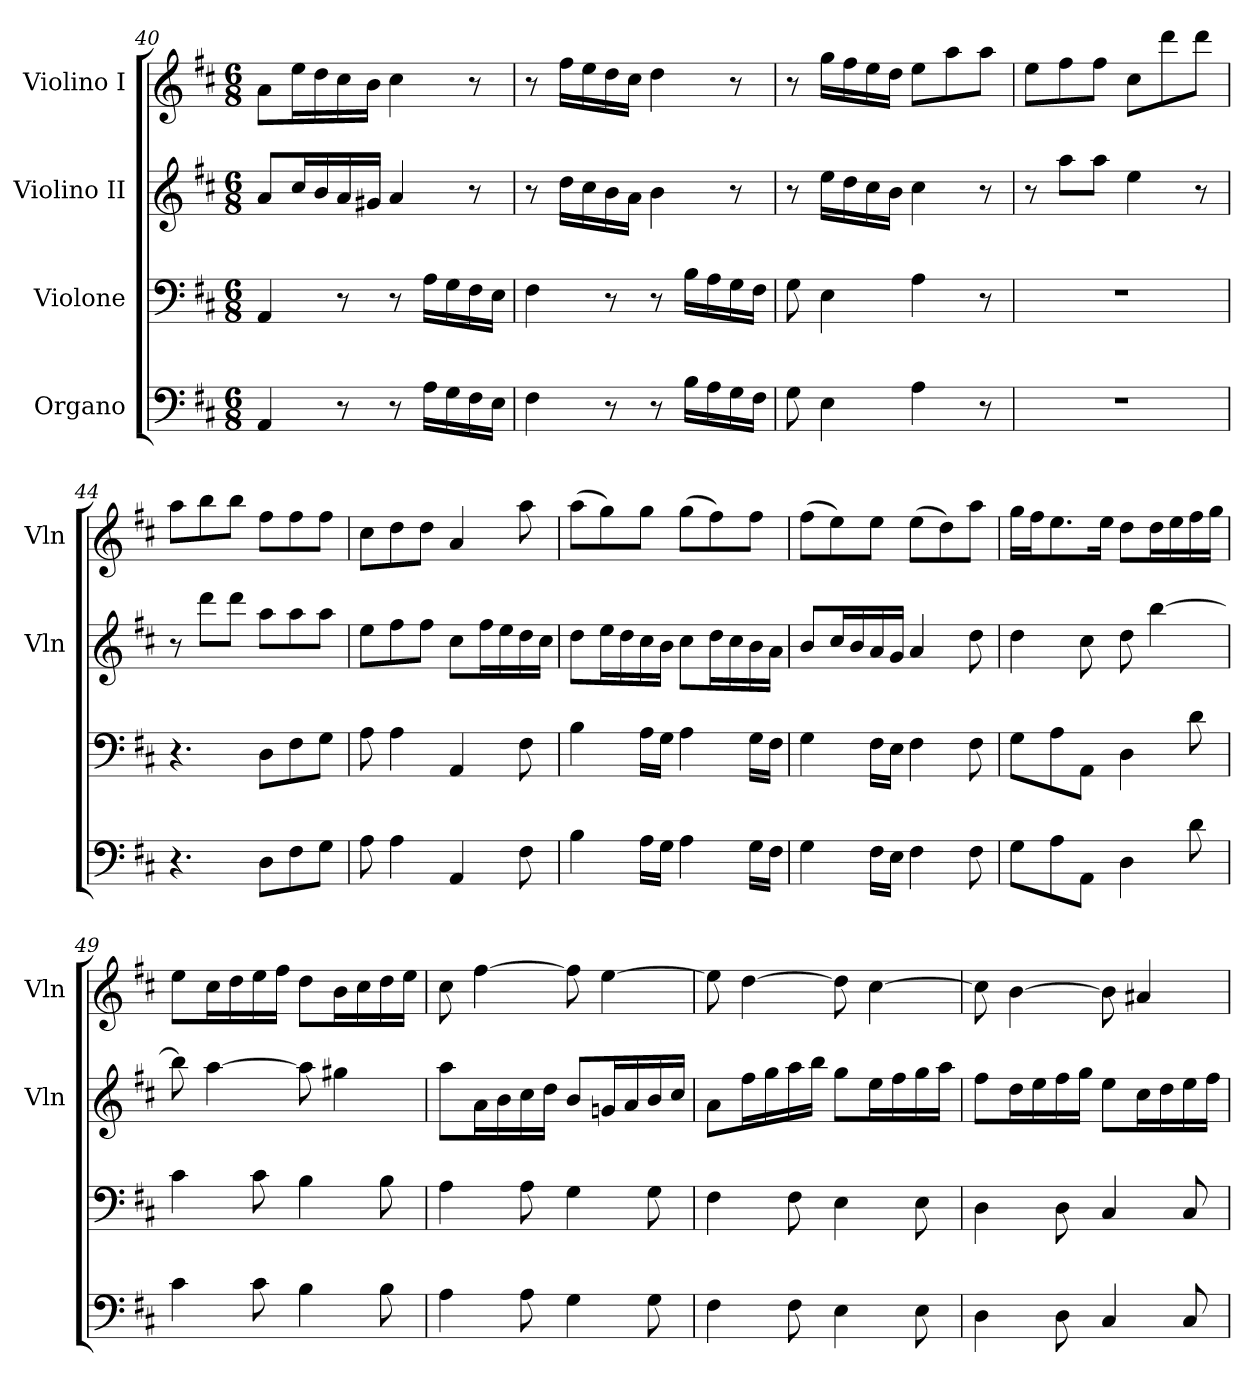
**kern	**kern	**kern	**kern
*part4	*part3	*part2	*part1
*staff4	*staff3	*staff2	*staff1
*I"Organo	*I"Violone	*I"Violino II	*I"Violino I
*	*	*I'Vln	*I'Vln
*clefF4	*clefF4	*clefG2	*clefG2
*k[f#c#]	*k[f#c#]	*k[f#c#]	*k[f#c#]
*D:	*D:	*D:	*D:
*M6/8	*M6/8	*M6/8	*M6/8
=40	=40	=40	=40
4AA	4AA	8aL	8aL
.	.	16cc#L	16eeL
.	.	16b	16dd
8r	8r	16a	16cc#
.	.	16g#XJJ	16bJJ
8r	8r	4a	4cc#
16ALL	16ALL	.	.
16G	16G	.	.
16F#	16F#	8r	8r
16EJJ	16EJJ	.	.
=41	=41	=41	=41
4F#	4F#	8r	8r
.	.	16ddLL	16ff#LL
.	.	16cc#	16ee
8r	8r	16b	16dd
.	.	16aJJ	16cc#JJ
8r	8r	4b	4dd
16BLL	16BLL	.	.
16A	16A	.	.
16G	16G	8r	8r
16F#JJ	16F#JJ	.	.
=42	=42	=42	=42
8G	8G	8r	8r
4E	4E	16eeLL	16ggLL
.	.	16dd	16ff#
.	.	16cc#	16ee
.	.	16bJJ	16ddJJ
4A	4A	4cc#	8eeL
.	.	.	8aa
8r	8r	8r	8aaJ
=43	=43	=43	=43
2.r	2.r	8r	8eeL
.	.	8aaL	8ff#
.	.	8aaJ	8ff#J
.	.	4ee	8cc#L
.	.	.	8ddd
.	.	8r	8dddJ
=44	=44	=44	=44
4.r	4.r	8r	8aaL
.	.	8dddL	8bb
.	.	8dddJ	8bbJ
8DL	8DL	8aaL	8ff#L
8F#	8F#	8aa	8ff#
8GJ	8GJ	8aaJ	8ff#J
=45	=45	=45	=45
8A	8A	8eeL	8cc#L
4A	4A	8ff#	8dd
.	.	8ff#J	8ddJ
4AA	4AA	8cc#L	4a
.	.	16ff#L	.
.	.	16ee	.
8F#	8F#	16dd	8aa
.	.	16cc#JJ	.
=46	=46	=46	=46
4B	4B	8ddL	(8aaL
.	.	16eeL	8gg)
.	.	16dd	.
16ALL	16ALL	16cc#	8ggJ
16GJJ	16GJJ	16bJJ	.
4A	4A	8cc#L	(8ggL
.	.	16ddL	8ff#)
.	.	16cc#	.
16GLL	16GLL	16b	8ff#J
16F#JJ	16F#JJ	16aJJ	.
=47	=47	=47	=47
4G	4G	8bL	(8ff#L
.	.	16cc#L	8ee)
.	.	16b	.
16F#LL	16F#LL	16a	8eeJ
16EJJ	16EJJ	16gJJ	.
4F#	4F#	4a	(8eeL
.	.	.	8dd)
8F#	8F#	8dd	8aaJ
=48	=48	=48	=48
8GL	8GL	4dd	16ggLL
.	.	.	16ff#J
8A	8A	.	8.ee
8AAJ	8AAJ	8cc#	.
.	.	.	16eeJk
4D	4D	8dd	8ddL
.	.	[4bb	16ddL
.	.	.	16ee
8d	8d	.	16ff#
.	.	.	16ggJJ
=49	=49	=49	=49
4c#	4c#	8bb]	8eeL
.	.	[4aa	16cc#L
.	.	.	16dd
8c#	8c#	.	16ee
.	.	.	16ff#JJ
4B	4B	8aa]	8ddL
.	.	4gg#X	16bL
.	.	.	16cc#
8B	8B	.	16dd
.	.	.	16eeJJ
=50	=50	=50	=50
4A	4A	8aaL	8cc#
.	.	16aL	[4ff#
.	.	16b	.
8A	8A	16cc#	.
.	.	16ddJJ	.
4G	4G	8bL	8ff#]
.	.	16gnL	[4ee
.	.	16a	.
8G	8G	16b	.
.	.	16cc#JJ	.
=51	=51	=51	=51
4F#	4F#	8aL	8ee]
.	.	16ff#L	[4dd
.	.	16gg	.
8F#	8F#	16aa	.
.	.	16bbJJ	.
4E	4E	8ggL	8dd]
.	.	16eeL	[4cc#
.	.	16ff#	.
8E	8E	16gg	.
.	.	16aaJJ	.
=52	=52	=52	=52
4D	4D	8ff#L	8cc#]
.	.	16ddL	[4b
.	.	16ee	.
8D	8D	16ff#	.
.	.	16ggJJ	.
4C#	4C#	8eeL	8b]
.	.	16cc#L	4a#X
.	.	16dd	.
8C#	8C#	16ee	.
.	.	16ff#JJ	.
=	=	=	=
*-	*-	*-	*-
